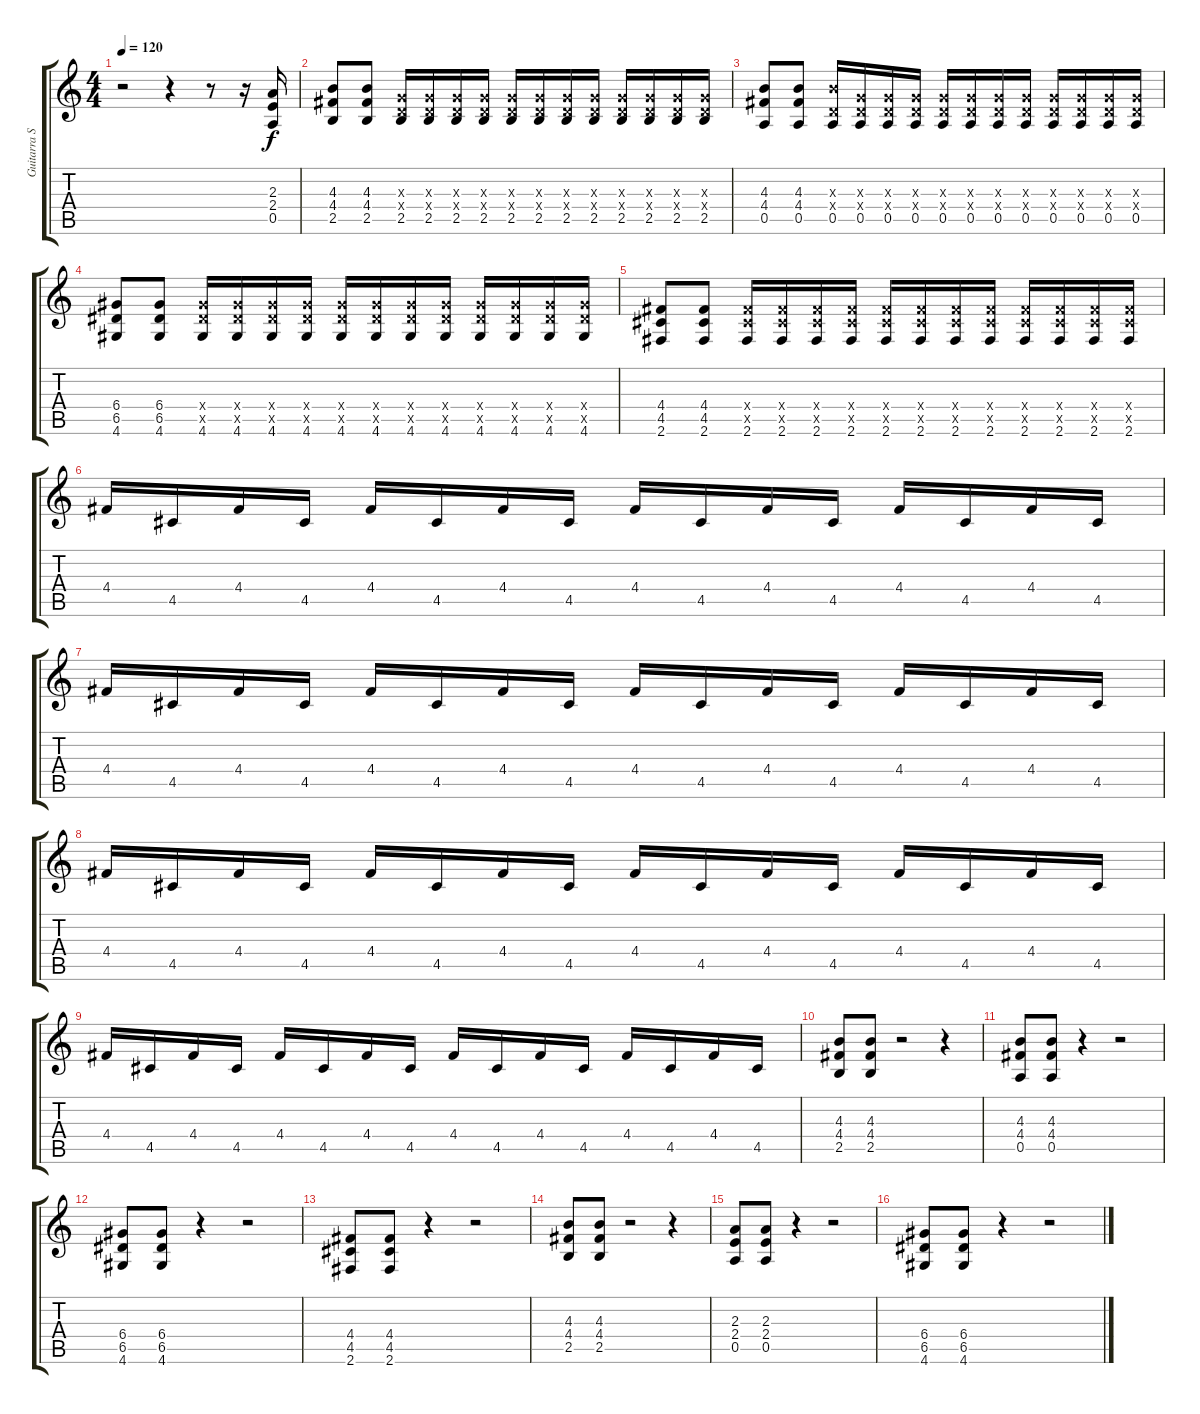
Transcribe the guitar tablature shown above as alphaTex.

\track ("Guitarra Solo" "Guitarra S") {instrument overdrivenguitar}
\staff {score tabs}
\tuning (E4 B3 G3 D3 A2 E2) {hide}
\ts (4 4)
\tempo 120
\clef g2
\ks c
r.2{dy f instrument overdrivenguitar} r.4 r.8 r.16 (2.3 2.4 0.5).16 |
(4.3 4.4 2.5).8 (4.3 4.4 2.5).8 (0.3{x} 0.4{x} 2.5).16 (0.3{x} 0.4{x} 2.5).16 (0.3{x} 0.4{x} 2.5).16 (0.3{x} 0.4{x} 2.5).16 (0.3{x} 0.4{x} 2.5).16 (0.3{x} 0.4{x} 2.5).16 (0.3{x} 0.4{x} 2.5).16 (0.3{x} 0.4{x} 2.5).16 (0.3{x} 0.4{x} 2.5).16 (0.3{x} 0.4{x} 2.5).16 (0.3{x} 0.4{x} 2.5).16 (0.3{x} 0.4{x} 2.5).16 |
(4.3 4.4 0.5).8 (4.3 4.4 0.5).8 (4.3{x} 0.4{x} 0.5).16 (0.3{x} 0.4{x} 0.5).16 (0.3{x} 0.4{x} 0.5).16 (0.3{x} 0.4{x} 0.5).16 (0.3{x} 0.4{x} 0.5).16 (0.3{x} 0.4{x} 0.5).16 (0.3{x} 0.4{x} 0.5).16 (0.3{x} 0.4{x} 0.5).16 (0.3{x} 0.4{x} 0.5).16 (0.3{x} 0.4{x} 0.5).16 (0.3{x} 0.4{x} 0.5).16 (0.3{x} 0.4{x} 0.5).16 |
(6.4 6.5 4.6).8 (6.4 6.5 4.6).8 (6.4{x} 6.5{x} 4.6).16 (6.4{x} 6.5{x} 4.6).16 (6.4{x} 6.5{x} 4.6).16 (6.4{x} 6.5{x} 4.6).16 (6.4{x} 6.5{x} 4.6).16 (6.4{x} 6.5{x} 4.6).16 (6.4{x} 6.5{x} 4.6).16 (6.4{x} 6.5{x} 4.6).16 (6.4{x} 6.5{x} 4.6).16 (6.4{x} 6.5{x} 4.6).16 (6.4{x} 6.5{x} 4.6).16 (6.4{x} 6.5{x} 4.6).16 |
(4.4 4.5 2.6).8 (4.4 4.5 2.6).8 (4.4{x} 4.5{x} 2.6).16 (4.4{x} 4.5{x} 2.6).16 (4.4{x} 4.5{x} 2.6).16 (4.4{x} 4.5{x} 2.6).16 (4.4{x} 4.5{x} 2.6).16 (4.4{x} 4.5{x} 2.6).16 (4.4{x} 4.5{x} 2.6).16 (4.4{x} 4.5{x} 2.6).16 (4.4{x} 4.5{x} 2.6).16 (4.4{x} 4.5{x} 2.6).16 (4.4{x} 4.5{x} 2.6).16 (4.4{x} 4.5{x} 2.6).16 |
4.4.16 4.5.16 4.4.16 4.5.16 4.4.16 4.5.16 4.4.16 4.5.16 4.4.16 4.5.16 4.4.16 4.5.16 4.4.16 4.5.16 4.4.16 4.5.16 |
4.4.16 4.5.16 4.4.16 4.5.16 4.4.16 4.5.16 4.4.16 4.5.16 4.4.16 4.5.16 4.4.16 4.5.16 4.4.16 4.5.16 4.4.16 4.5.16 |
4.4.16 4.5.16 4.4.16 4.5.16 4.4.16 4.5.16 4.4.16 4.5.16 4.4.16 4.5.16 4.4.16 4.5.16 4.4.16 4.5.16 4.4.16 4.5.16 |
4.4.16 4.5.16 4.4.16 4.5.16 4.4.16 4.5.16 4.4.16 4.5.16 4.4.16 4.5.16 4.4.16 4.5.16 4.4.16 4.5.16 4.4.16 4.5.16 |
(4.3 4.4 2.5).8 (4.3 4.4 2.5).8 r.2 r.4 |
(4.3 4.4 0.5).8 (4.3 4.4 0.5).8 r.4 r.2 |
(6.4 6.5 4.6).8 (6.4 6.5 4.6).8 r.4 r.2 |
(4.4 4.5 2.6).8 (4.4 4.5 2.6).8 r.4 r.2 |
(4.3 4.4 2.5).8 (4.3 4.4 2.5).8 r.2 r.4 |
(2.3 2.4 0.5).8 (2.3 2.4 0.5).8 r.4 r.2 |
(6.4 6.5 4.6).8 (6.4 6.5 4.6).8 r.4 r.2
